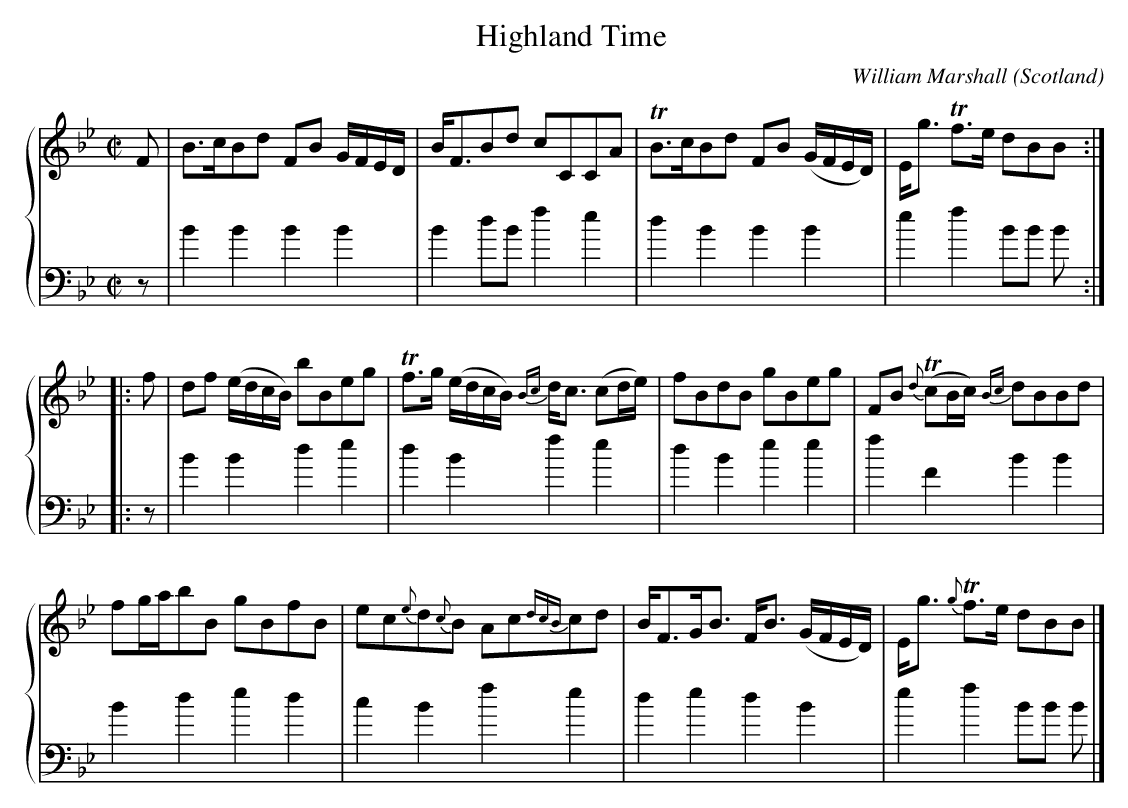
X:1
T:Highland Time
C:William Marshall
M:C|
O:Scotland
K:Bb
%%staves { 1 2 }
V:1
F | \
B>cBd FB G/F/E/D/ | B<FBd cCCA | \
!trill!B>cBd FB (G/F/E/D/) | E<g !trill!f>e dBB ::
f |\
df (e/d/c/B/) bBeg | !trill!f>g (e/d/c/B/) {Bc}d<c (cd/e/) | \
fBdB gBeg | FB {d}(!trill!cB/c/) {Bc}dBBd |
fg/a/bB gBfB | ec{e}d{c}B Ac{dcB}cd | \
B<FG<B F<B (G/F/E/D/) | E<g {g}!trill!f>e dBB |]
V:2 clef=bass
L:1/4
z/ | BBBB | Bd/B/fe | dBBB | ef B/B/ B/ :: \
z/ | BBde | dBfe | dBee | fFBB | Bded | cBfe | dedB | ef B/B/ B/ |]
